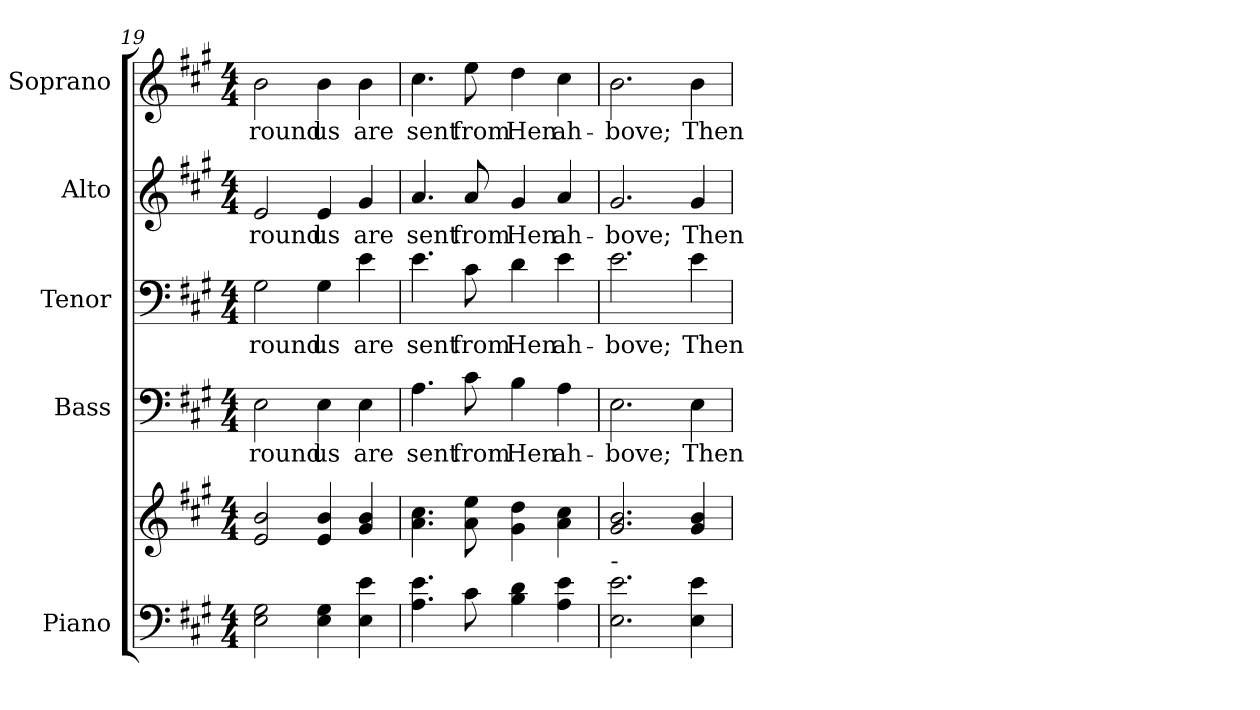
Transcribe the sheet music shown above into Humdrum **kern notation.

**kern	**kern	**kern	**text	**kern	**text	**kern	**text	**kern	**text
*part5	*part5	*part4	*part4	*part3	*part3	*part2	*part2	*part1	*part1
*staff6	*staff5	*staff4	*staff4	*staff3	*staff3	*staff2	*staff2	*staff1	*staff1
*I"Piano	*	*I"Bass	*	*I"Tenor	*	*I"Alto	*	*I"Soprano	*
*I'Pno.	*	*I'B.	*	*I'T.	*	*I'A.	*	*I'S.	*
*clefF4	*clefG2	*clefF4	*	*clefF4	*	*clefG2	*	*clefG2	*
*k[f#c#g#]	*k[f#c#g#]	*k[f#c#g#]	*	*k[f#c#g#]	*	*k[f#c#g#]	*	*k[f#c#g#]	*
*A:	*A:	*A:	*	*A:	*	*A:	*	*A:	*
*M4/4	*M4/4	*M4/4	*	*M4/4	*	*M4/4	*	*M4/4	*
=19	=19	=19	=19	=19	=19	=19	=19	=19	=19
!	!	!	!LO:LY:b:color=#000000	!	!	!	!	!	!
!	!	!	!	!	!LO:LY:b:color=#000000	!	!	!	!
!	!	!	!	!	!	!	!LO:LY:b:color=#000000	!	!
!	!	!	!	!	!	!	!	!	!LO:LY:b:color=#000000
2Ei\ 2G#i	2ei/ 2bi	2Ei\	-round	2G#i\	-round	2ei/	-round	2bi\	-round
!	!	!	!LO:LY:b:color=#000000	!	!	!	!	!	!
!	!	!	!	!	!LO:LY:b:color=#000000	!	!	!	!
!	!	!	!	!	!	!	!LO:LY:b:color=#000000	!	!
!	!	!	!	!	!	!	!	!	!LO:LY:b:color=#000000
4Ei\ 4G#i	4ei/ 4bi	4Ei\	us	4G#i\	us	4ei/	us	4bi\	us
!	!	!	!LO:LY:b:color=#000000	!	!	!	!	!	!
!	!	!	!	!	!LO:LY:b:color=#000000	!	!	!	!
!	!	!	!	!	!	!	!LO:LY:b:color=#000000	!	!
!	!	!	!	!	!	!	!	!	!LO:LY:b:color=#000000
4Ei\ 4ei	4g#i/ 4bi	4Ei\	are	4ei\	are	4g#i/	are	4bi\	are
!!LO:PB:g=z
=20	=20	=20	=20	=20	=20	=20	=20	=20	=20
!	!	!	!LO:LY:b:color=#000000	!	!	!	!	!	!
!	!	!	!	!	!LO:LY:b:color=#000000	!	!	!	!
!	!	!	!	!	!	!	!LO:LY:b:color=#000000	!	!
!	!	!	!	!	!	!	!	!	!LO:LY:b:color=#000000
4.Ai\ 4.ei	4.ai\ 4.cc#i	4.Ai\	sent	4.ei\	sent	4.ai/	sent	4.cc#i\	sent
!	!	!	!LO:LY:b:color=#000000	!	!	!	!	!	!
!	!	!	!	!	!LO:LY:b:color=#000000	!	!	!	!
!	!	!	!	!	!	!	!LO:LY:b:color=#000000	!	!
!	!	!	!	!	!	!	!	!	!LO:LY:b:color=#000000
8c#i\	8ai\ 8eei	8c#i\	from	8c#i\	from	8ai/	from	8eei\	from
!	!	!	!LO:LY:b:color=#000000	!	!	!	!	!	!
!	!	!	!	!	!LO:LY:b:color=#000000	!	!	!	!
!	!	!	!	!	!	!	!LO:LY:b:color=#000000	!	!
!	!	!	!	!	!	!	!	!	!LO:LY:b:color=#000000
4Bi\ 4di	4g#i\ 4ddi	4Bi\	Hen	4di\	Hen	4g#i/	Hen	4ddi\	Hen
!	!	!	!LO:LY:b:color=#000000	!	!	!	!	!	!
!	!	!	!	!	!LO:LY:b:color=#000000	!	!	!	!
!	!	!	!	!	!	!	!LO:LY:b:color=#000000	!	!
!	!	!	!	!	!	!	!	!	!LO:LY:b:color=#000000
4Ai\ 4ei	4ai\ 4cc#i	4Ai\	ah-	4ei\	ah-	4ai/	ah-	4cc#i\	ah-
=21	=21	=21	=21	=21	=21	=21	=21	=21	=21
!	!	!	!LO:LY:b:color=#000000	!	!	!	!	!	!
!	!	!	!	!	!LO:LY:b:color=#000000	!	!	!	!
!	!	!	!	!	!	!	!LO:LY:b:color=#000000	!	!
!LO:TX:a:t=-	!	!	!	!	!	!	!	!	!
!	!	!	!	!	!	!	!	!	!LO:LY:b:color=#000000
2.Ei\ 2.ei	2.g#i/ 2.bi	2.Ei\	-bove;	2.ei\	-bove;	2.g#i/	-bove;	2.bi\	-bove;
!	!	!	!LO:LY:b:color=#000000	!	!	!	!	!	!
!	!	!	!	!	!LO:LY:b:color=#000000	!	!	!	!
!	!	!	!	!	!	!	!LO:LY:b:color=#000000	!	!
!	!	!	!	!	!	!	!	!	!LO:LY:b:color=#000000
4Ei\ 4ei	4g#i/ 4bi	4Ei\	Then	4ei\	Then	4g#i/	Then	4bi\	Then
=	=	=	=	=	=	=	=	=	=
*-	*-	*-	*-	*-	*-	*-	*-	*-	*-
